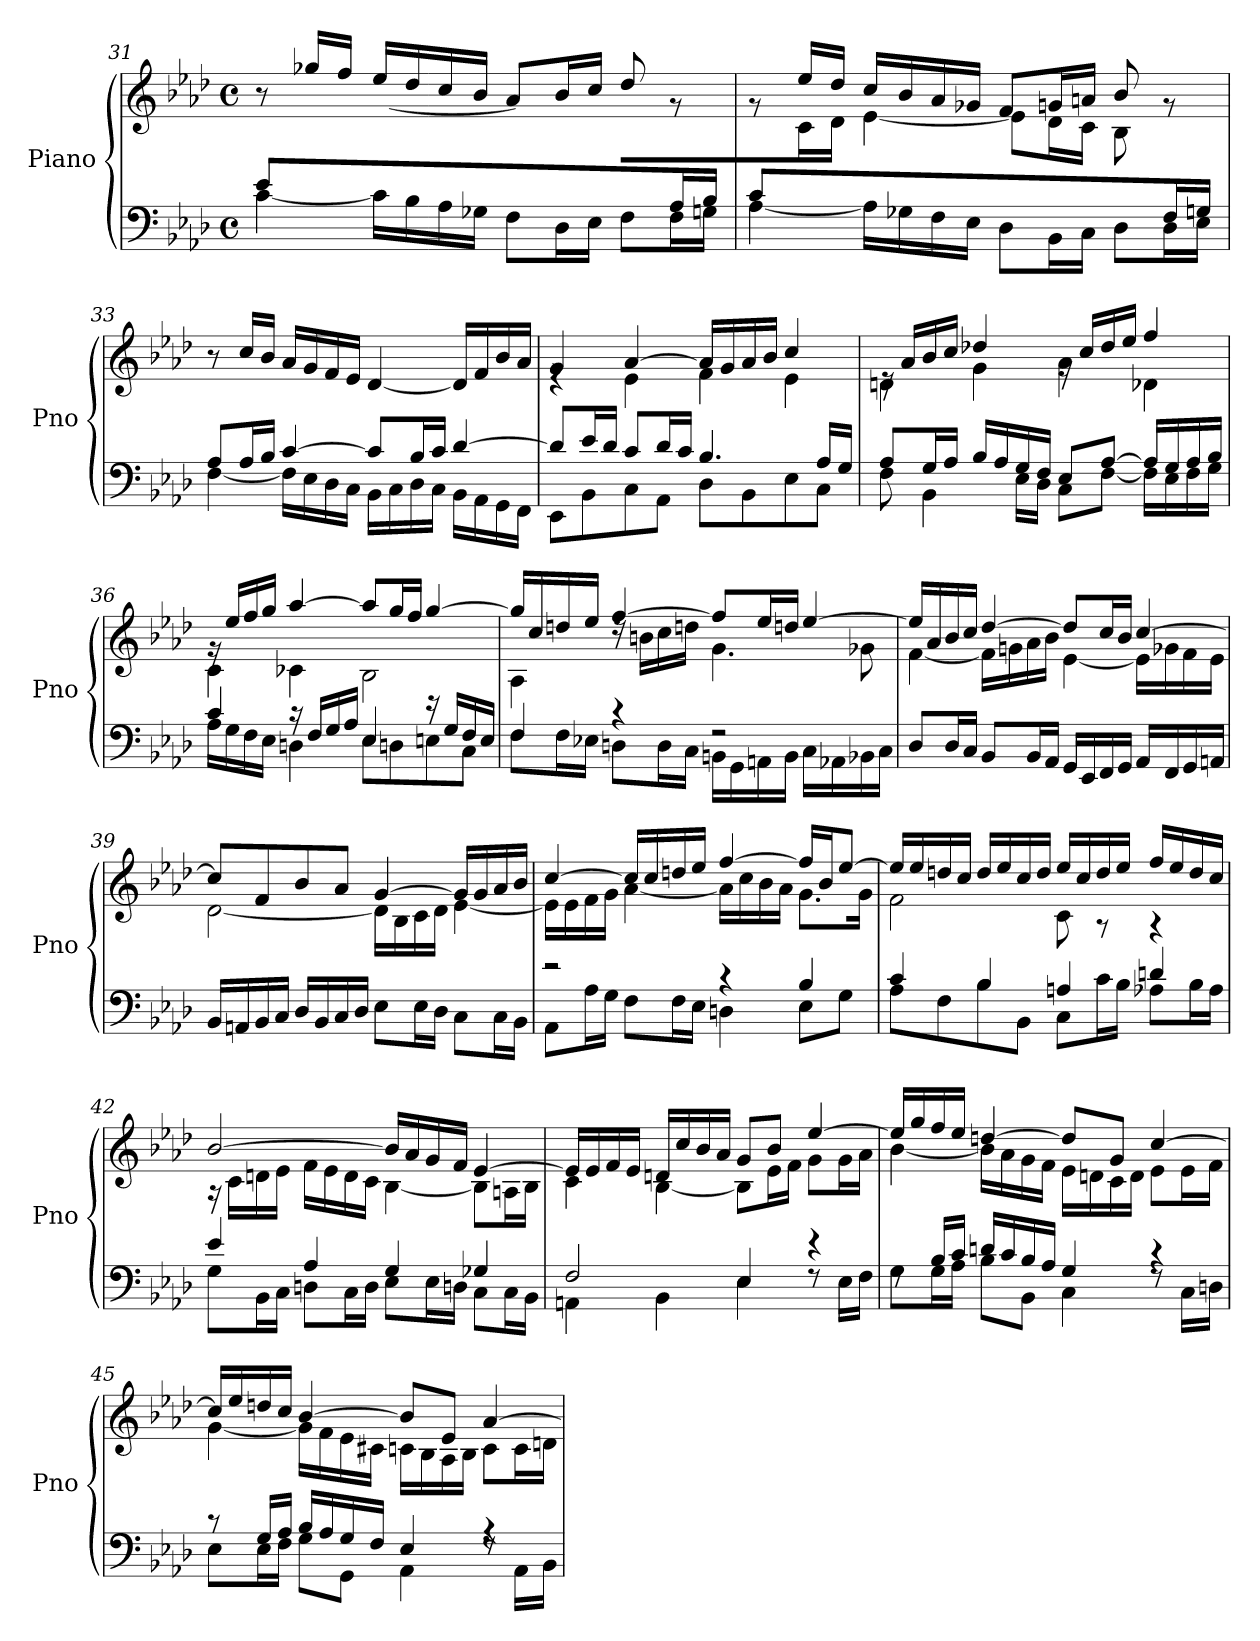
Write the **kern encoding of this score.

**kern	**kern
*part1	*part1
*staff2	*staff1
*I"Piano	*
*I'Pno	*
*clefF4	*clefG2
*k[b-e-a-d-]	*k[b-e-a-d-]
*M4/4	*M4/4
*met(c)	*met(c)
=31	=31
*^	*^
8e-/L	[4c\	8r	8ryy
2.ryy	.	16gg-X/LL	16e-\L
.	.	16ff/JJ	16f\JJ
.	16c\LL]	16ee-/LL	[4g-X\
.	16B-\	16dd-/	.
.	16A-\	16cc/	.
.	16G-X\JJ	16b-/JJ	.
.	8F\L	8a-/L	8g-\L]
.	16D-\L	16b-/L	16f\L
.	16E-\JJ	16cc/JJ	16e-\JJ
.	8F\L	8dd-/	8d-\L
16A-/L	16F\L	8rg	8ryy
16B-/JJ	16Gn\JJ	.	.
=32	=32	=32	=32
8c/L	[4A-\	8rg	8ryy
2.ryy	.	16ee-/LL	16c\L
.	.	16dd-/JJ	16d-\JJ
.	16A-\LL]	16cc/LL	[4e-\
.	16G-X\	16b-/	.
.	16F\	16a-/	.
.	16E-\JJ	16g-X/JJ	.
.	8D-\L	8f/L	8e-\L]
.	16BB-\L	16gn/L	16d-\L
.	16C\JJ	16an/JJ	16c\JJ
.	8D-\L	8b-/	8B-\L
16F/L	16D-\L	8rg	8ryy
16Gn/JJ	16E-\JJ	.	.
*	*	*v	*v
!!LO:LB:g=z
=33	=33	=33
8A-/L	[4F\	8r
16A-/L	.	16cc/LL
16B-/JJ	.	16b-/JJ
[4c/	16F\LL]	16a-/LL
.	16E-\	16g/
.	16D-\	16f/
.	16C\JJ	16e-/JJ
8c/L]	16BB-\LL	[4d-/
.	16C\	.
16B-/L	16D-\	.
16c/JJ	16C\JJ	.
[4d-/	16BB-\LL	16d-/LL]
.	16AA-\	16f/
.	16GG\	16b-/
.	16FF\JJ	16a-/JJ
=34	=34	=34
*	*	*^
8d-/L]	8EE-\L	4g/	4re
16e-/L	8BB-\	.	.
16d-/JJ	.	.	.
8c/L	8C\	[4a-/	4e-\
16d-/L	8AA-\J	.	.
16c/JJ	.	.	.
4.B-/	8D-\L	16a-/LL]	4f\
.	.	16g/	.
.	8BB-\	16a-/	.
.	.	16b-/JJ	.
.	8E-\	4cc/	4e-\
16A-/LL	8C\J	.	.
16G/JJ	.	.	.
=35	=35	=35	=35
8A-/L	8F\	16re	4dn\
.	.	16a-/LL	.
16G/L	4BB-\	16b-/	.
16A-/JJ	.	16cc/JJ	.
16B-/LL	.	4dd-X/	4g\
16A-/	.	.	.
16G/	16E-\LL	.	.
16F/JJ	16D-\JJ	.	.
8E-/L	8C\L	16rg	4a-\
.	.	16cc/LL	.
[8A-/J	[8F\J	16dd-/	.
.	.	16ee-/JJ	.
16A-/LL]	16F\LL]	4ff/	4d-X\
16G/	16E-\	.	.
16A-/	16F\	.	.
16B-/JJ	16G\JJ	.	.
!!LO:LB:g=z	!!
=36	=36	=36	=36
4c/	16A-\LL	16rg	4c\
.	16G\	16ee-/LL	.
.	16F\	16ff/	.
.	16E-\JJ	16gg/JJ	.
16r	4Dn\	[4aa-/	4c-X\
16F/LL	.	.	.
16G/	.	.	.
16A-/JJ	.	.	.
4E-/	8E-\L	8aa-/L]	2B-\
.	8Dn\	16gg/L	.
.	.	16ff/JJ	.
16r	8En\	[4gg/	.
16G/LL	.	.	.
16F/	8C\J	.	.
16E/JJ	.	.	.
=37	=37	=37	=37
4F/	8F\L	16gg/LL]	4A-\
.	.	16cc/	.
.	16F\L	16ddn/	.
.	16E-X\JJ	16ee-/JJ	.
4r	8Dn\L	[4ff/	16rdd
.	.	.	16bn\LL
.	16D\L	.	16cc\
.	16C\JJ	.	16ddn\JJ
2r	16BBn\LL	8ff/L]	4.g\
.	16GG\	.	.
.	16AAn\	16ee-/L	.
.	16BB\JJ	16ddn/JJ	.
.	16C\LL	[4ee-/	.
.	16AA-X\	.	.
.	16BB-X\	.	8g-X\
.	16C\JJ	.	.
*v	*v	*	*
!!LO:PB:g=z	!!
=38	=38	=38
8D-/L	16ee-/LL]	[4f\
.	16a-/	.
16D-/L	16b-/	.
16C/JJ	16cc/JJ	.
8BB-/L	[4dd-/	16f\LL]
.	.	16gn\
16BB-/L	.	16a-\
16AA-/JJ	.	16b-\JJ
16GG/LL	8dd-/L]	[4e-\
16EE-/	.	.
16FF/	16cc/L	.
16GG/JJ	16b-/JJ	.
16AA-/LL	[4cc/	16e-\LL]
16FF/	.	16g-X\
16GG/	.	16f\
16AAn/JJ	.	16e-\JJ
!!LO:LB:g=z	!!
=39	=39	=39
16BB-/LL	8cc/L]	[2d-\
16AAn/	.	.
16BB-/	8f/	.
16C/JJ	.	.
16D-/LL	8b-/	.
16BB-/	.	.
16C/	8a-/J	.
16D-/JJ	.	.
8E-\L	[4g/	16d-\LL]
.	.	16B-\
16E-\L	.	16c\
16D-\JJ	.	16d-\JJ
8C\L	16g/LL]	[4e-\
.	16g/	.
16C\L	16a-/	.
16BB-\JJ	16b-/JJ	.
=40	=40	=40
*^	*	*
2r	8AA-\L	[4cc/	16e-\LL]
.	.	.	16e-\
.	16A-\L	.	16f\
.	16G\JJ	.	16g\JJ
.	8F\L	16cc/LL]	[4a-\
.	.	16cc/	.
.	16F\L	16ddn/	.
.	16E-\JJ	16ee-/JJ	.
4r	4Dn\	[4ff/	16a-\LL]
.	.	.	16cc\
.	.	.	16b-\
.	.	.	16a-\JJ
4B-/	8E-\L	16ff/LL]	8.g\L
.	.	16b-/J	.
.	8G\J	[8ee-/J	.
.	.	.	16g\Jk
!!LO:LB:g=z	!!
=41	=41	=41	=41
4c/	8A-\L	16ee-/LL]	2f\
.	.	16ee-/	.
.	8F\	16ddn/	.
.	.	16cc/JJ	.
4B-/	8B-\	16dd/LL	.
.	.	16ee-/	.
.	8BB-\J	16cc/	.
.	.	16dd/JJ	.
4An/	8C\L	16ee-/LL	8c\
.	.	16cc/	.
.	16c\L	16dd/	8r
.	16B-\JJ	16ee-/JJ	.
4dn/	8A-X\L	16ff/LL	4r
.	.	16ee-/	.
.	16B-\L	16dd/	.
.	16A-\JJ	16cc/JJ	.
!!LO:LB:g=z	!!
=42	=42	=42	=42
4e-/	8G\L	[2b-/	16r
.	.	.	16c\LL
.	16BB-\L	.	16dn\
.	16C\JJ	.	16e-\JJ
4A-/	8Dn\L	.	16f\LL
.	.	.	16e-\
.	16C\L	.	16d\
.	16D\JJ	.	16c\JJ
4G/	8E-\L	16b-/LL]	[4B-\
.	.	16a-/	.
.	16E-\L	16g/	.
.	16Dn\JJ	16f/JJ	.
4G-X/	8C\L	[4e-/	8B-\L]
.	16C\L	.	16An\L
.	16BB-\JJ	.	16B-\JJ
=43	=43	=43	=43
2F/	4AAn\	16e-/LL]	4c\
.	.	16e-/	.
.	.	16f/	.
.	.	16e-/JJ	.
.	4BB-\	16dn/LL	[4B-\
.	.	16cc/	.
.	.	16b-/	.
.	.	16a-/JJ	.
4E-/	4E-\	8g/L	8B-\L]
.	.	8b-/J	16e-\L
.	.	.	16f\JJ
4r	8rF	[4ee-/	8g\L
.	16E-\LL	.	16g\L
.	16F\JJ	.	16a-\JJ
!!LO:LB:g=z	!!
=44	=44	=44	=44
8rF	8G\L	16ee-/LL]	[4b-\
.	.	16gg/	.
16B-/LL	16G\L	16ff/	.
16c/JJ	16A-\JJ	16ee-/JJ	.
16dn/LL	8B-\L	[4ddn/	16b-\LL]
16c/	.	.	16a-\
16B-/	8BB-\J	.	16g\
16A-/JJ	.	.	16f\JJ
4G/	4C\	8dd/L]	16e-\LL
.	.	.	16dn\
.	.	8g/J	16c\
.	.	.	16d\JJ
4r	8rF	[4cc/	8e-\L
.	16C\LL	.	16e-\L
.	16Dn\JJ	.	16f\JJ
!!LO:LB:g=z	!!
=45	=45	=45	=45
8r	8E-\L	16cc/LL]	[4g\
.	.	16ee-/	.
16G/LL	16E-\L	16ddn/	.
16A-/JJ	16F\JJ	16cc/JJ	.
16B-/LL	8G\L	[4b-/	16g\LL]
16A-/	.	.	16f\
16G/	8GG\J	.	16e-\
16F/JJ	.	.	16c#Xi\JJ
4E-/	4AA-\	8b-/L]	16c\LL
.	.	.	16B-\
.	.	8e-/J	16A-\
.	.	.	16B-\JJ
4r	8rF	[4a-/	8c\L
.	16AA-\LL	.	16c\L
.	16BB-\JJ	.	16dn\JJ
*v	*v	*	*
*	*v	*v
=	=
*-	*-
